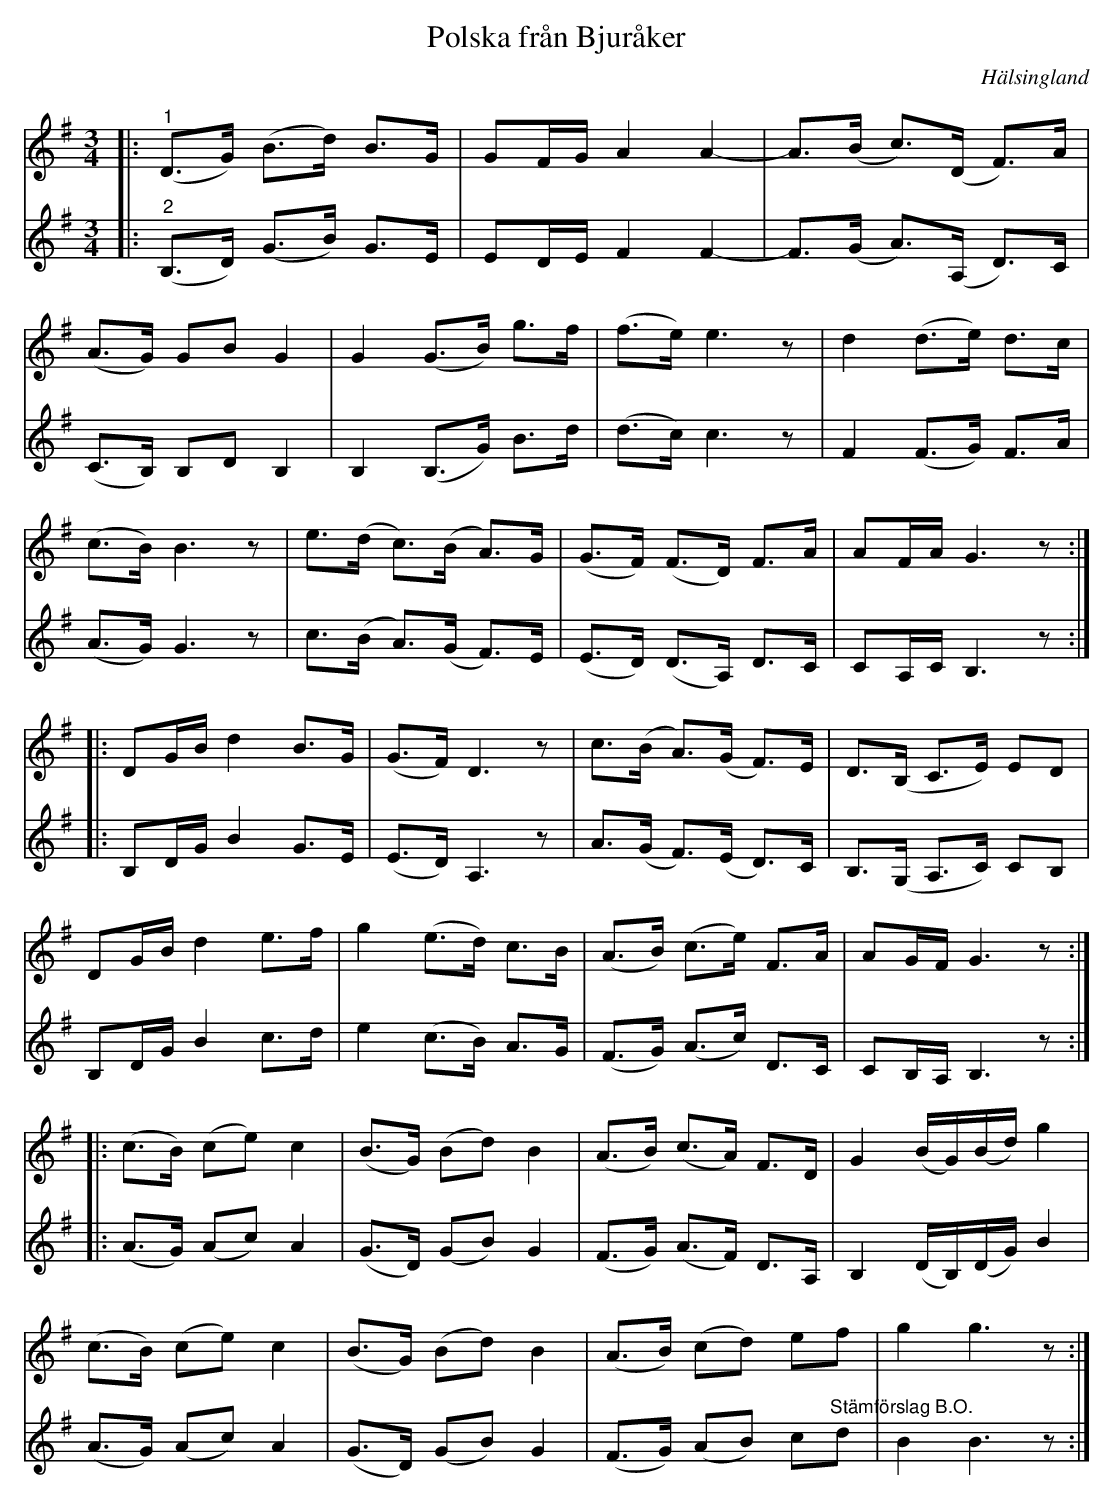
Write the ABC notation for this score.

X:1
T:Polska från Bjuråker
O:Hälsingland
L:1/8
M:3/4
K:G
V:1
|:"^1" (D>G) (B>d) B>G | GF/G/ A2 A2- | A>(B c>)(D F>)A |
 (A>G) GB G2 | G2 (G>B) g>f | (f>e) e3 z | d2 (d>e) d>c |
(c>B) B3 z | e>(d c>)(B A>)G | (G>F) (F>D) F>A | AF/A/ G3 z ::
DG/B/ d2 B>G | (G>F) D3 z | c>(B A>)(G F>)E | D>(B, C>E) ED |
DG/B/ d2 e>f | g2 (e>d) c>B | (A>B) (c>e) F>A | AG/F/ G3 z ::
(c>B) (ce) c2 | (B>G) (Bd) B2 | (A>B) (c>A) F>D | G2 (B/G/)(B/d/) g2 |
(c>B) (ce) c2 | (B>G) (Bd) B2 | (A>B) (cd) ef | g2 g3 z :|
V:2
|:"^2" (B,>D) (G>B) G>E | ED/E/ F2 F2- | F>(G A>)(A, D>)C |
(C>B,) B,D B,2 | B,2 (B,>G) B>d | (d>c) c3 z | F2 (F>G) F>A |
 (A>G) G3 z | c>(B A>)(G F>)E | (E>D) (D>A,) D>C | CA,/C/ B,3 z ::
B,D/G/ B2 G>E | (E>D) A,3 z | A>(G F>)(E D>)C | B,>(G, A,>C) CB, |
B,D/G/ B2 c>d | e2 (c>B) A>G | (F>G) (A>c) D>C | CB,/A,/ B,3 z ::
(A>G) (Ac) A2 | (G>D) (GB) G2 | (F>G) (A>F) D>A, | B,2 (D/B,/)(D/G/) B2 | (A>G) (Ac) A2 | (G>D) (GB) G2 | (F>G) (AB) c"^Stämförslag B.O."d |
B2 B3 z :|
